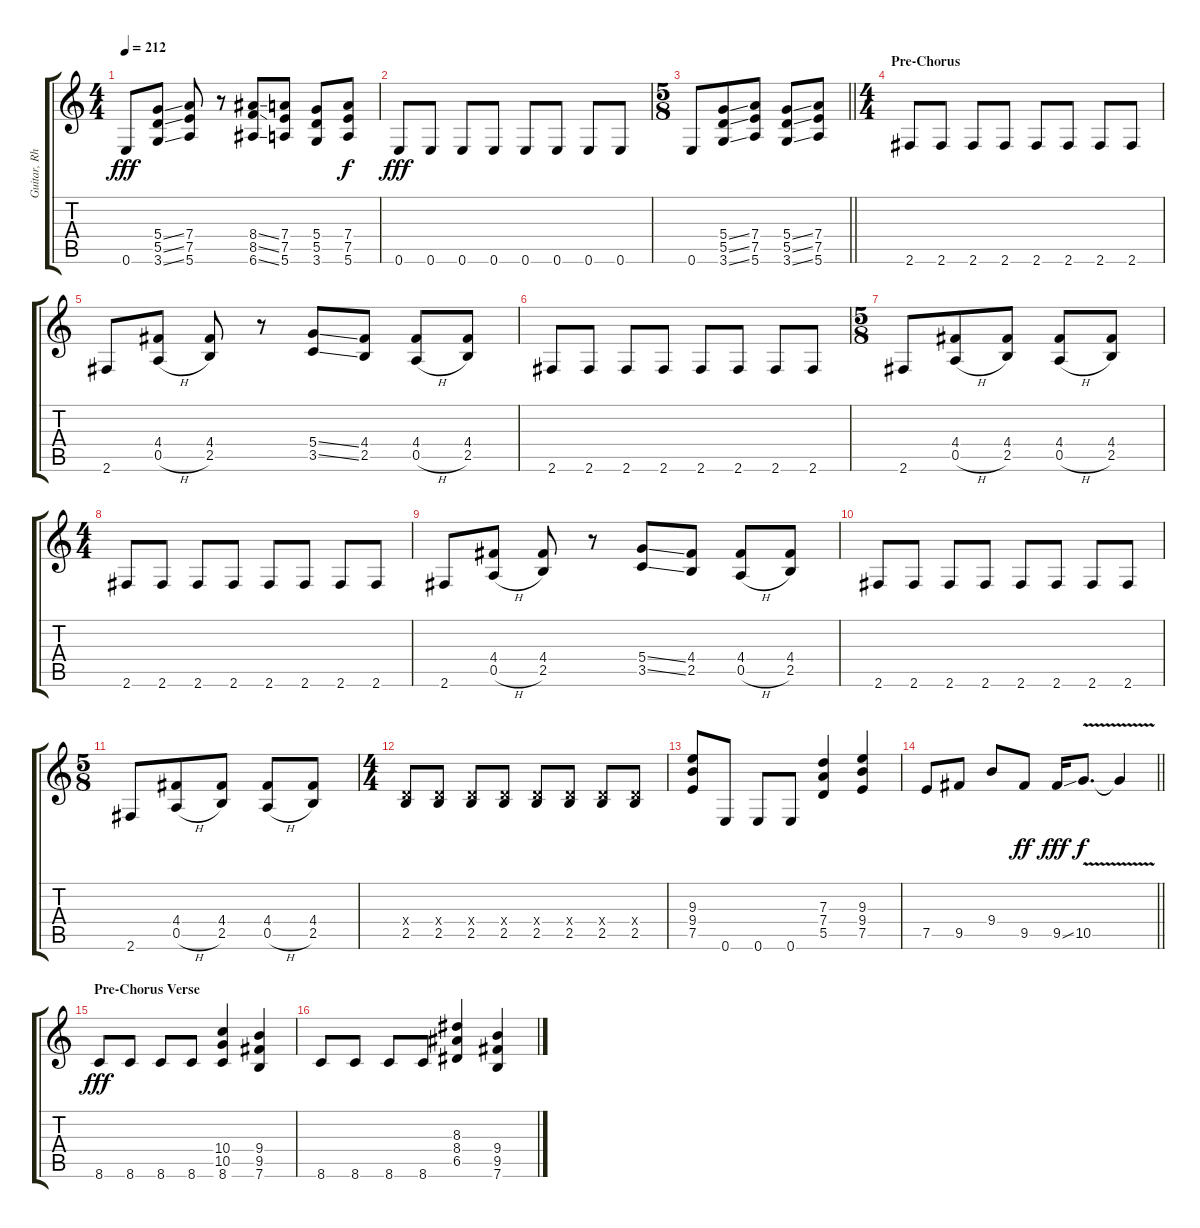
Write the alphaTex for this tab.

\track ("Guitar, Rhythm (Hetfield)" "Guitar, Rh") {instrument distortionguitar}
\staff {score tabs}
\tuning (E4 B3 G3 D3 A2 E2) {hide}
\ts (4 4)
\tempo 212
\clef g2
\ks c
0.6.8{dy fff} (5.4{ss} 5.5{ss} 3.6{ss}).8 (7.4 7.5 5.6).8 r.8 (8.4{ss} 8.5{ss} 6.6{ss}).8 (7.4 7.5 5.6).8 (5.4 5.5 3.6).8 (7.4 7.5 5.6).8{dy f} |
0.6.8{dy fff} 0.6.8 0.6.8 0.6.8 0.6.8 0.6.8 0.6.8 0.6.8 |
\ts (5 8)
\barLineRight lightlight
0.6.8 (5.4{ss} 5.5{ss} 3.6{ss}).8 (7.4 7.5 5.6).8 (5.4{ss} 5.5{ss} 3.6{ss}).8 (7.4 7.5 5.6).8 |
\ts (4 4)
\section ("" "Pre-Chorus")
2.6.8 2.6.8 2.6.8 2.6.8 2.6.8 2.6.8 2.6.8 2.6.8 |
2.6.8 (4.4 0.5{h}).8 (4.4 2.5).8 r.8 (5.4{ss} 3.5{ss}).8 (4.4 2.5).8 (4.4 0.5{h}).8 (4.4 2.5).8 |
2.6.8 2.6.8 2.6.8 2.6.8 2.6.8 2.6.8 2.6.8 2.6.8 |
\ts (5 8)
2.6.8 (4.4 0.5{h}).8 (4.4 2.5).8 (4.4 0.5{h}).8 (4.4 2.5).8 |
\ts (4 4)
2.6.8 2.6.8 2.6.8 2.6.8 2.6.8 2.6.8 2.6.8 2.6.8 |
2.6.8 (4.4 0.5{h}).8 (4.4 2.5).8 r.8 (5.4{ss} 3.5{ss}).8 (4.4 2.5).8 (4.4 0.5{h}).8 (4.4 2.5).8 |
2.6.8 2.6.8 2.6.8 2.6.8 2.6.8 2.6.8 2.6.8 2.6.8 |
\ts (5 8)
2.6.8 (4.4 0.5{h}).8 (4.4 2.5).8 (4.4 0.5{h}).8 (4.4 2.5).8 |
\ts (4 4)
(0.4{x} 2.5).8 (0.4{x} 2.5).8 (0.4{x} 2.5).8 (0.4{x} 2.5).8 (0.4{x} 2.5).8 (0.4{x} 2.5).8 (0.4{x} 2.5).8 (0.4{x} 2.5).8 |
(9.3 9.4 7.5).8 0.6.8 0.6.8 0.6.8 (7.3 7.4 5.5).4 (9.3 9.4 7.5).4 |
\barLineRight lightlight
7.5.8 9.5.8 9.4.8 9.5.8{dy ff} 9.5{ss}.16{dy fff} 10.5{v}.8{d dy f} 10.5{t}.4 |
\section ("" "Pre-Chorus Verse")
8.6.8{dy fff} 8.6.8 8.6.8 8.6.8 (10.4 10.5 8.6).4 (9.4 9.5 7.6).4 |
8.6.8 8.6.8 8.6.8 8.6.8 (8.3 8.4 6.5).4 (9.4 9.5 7.6).4
